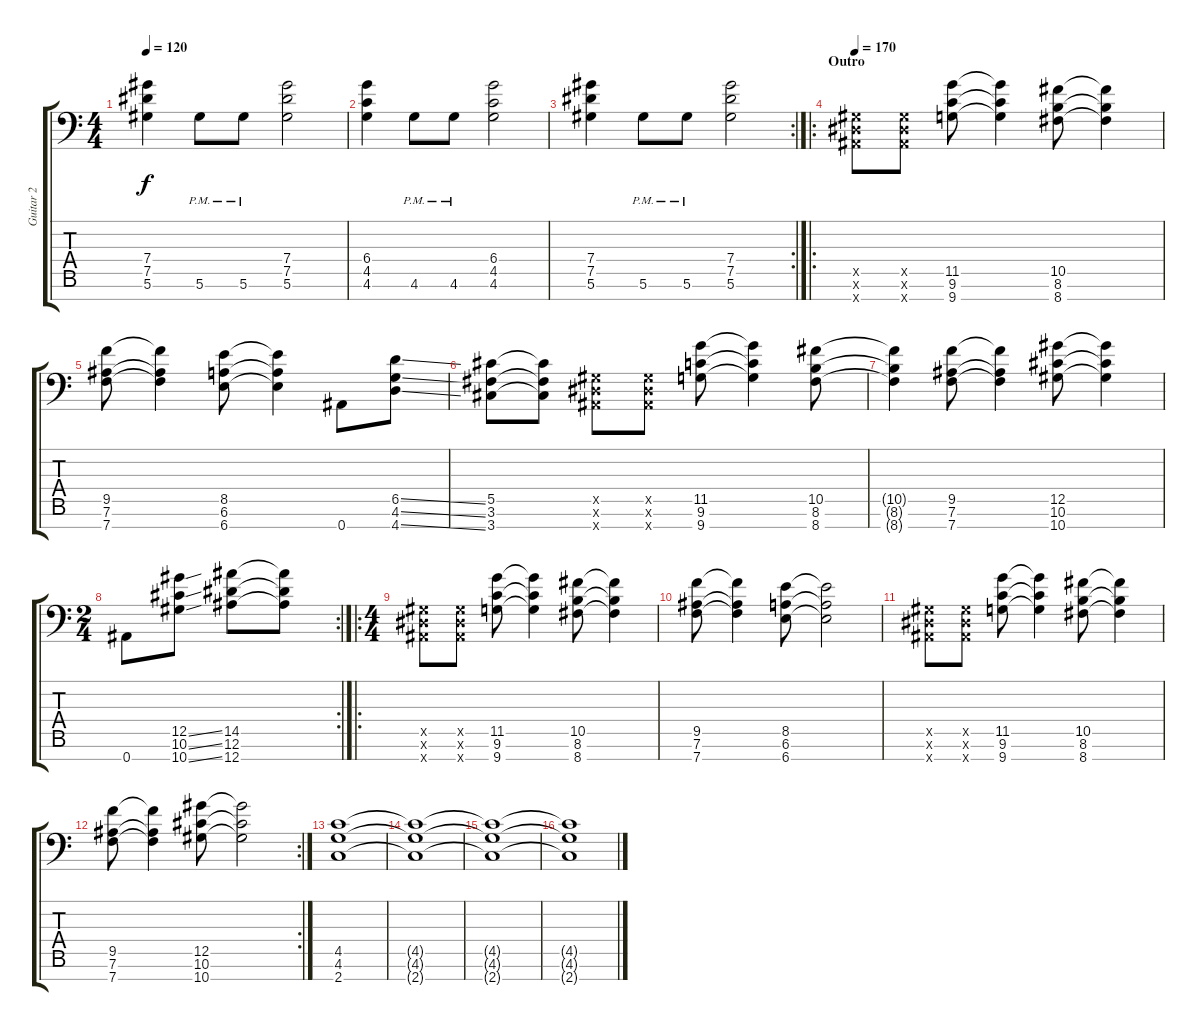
\track ("Guitar 2" "Guitar 2") {instrument distortionguitar}
\staff {score tabs}
\tuning (Eb4 Bb3 Gb3 Db3 Ab2 Eb2 Bb1) {hide}
\ts (4 4)
\tempo 120
\clef f4
\ks c
(7.4 7.5 5.6).4{dy f} 5.6{pm}.8 5.6{pm}.8 (7.4 7.5 5.6).2 |
(6.4 4.5 4.6).4 4.6{pm}.8 4.6{pm}.8 (6.4 4.5 4.6).2 |
\rc 2
(7.4 7.5 5.6).4 5.6{pm}.8 5.6{pm}.8 (7.4 7.5 5.6).2 |
\ro
\section ("" "Outro")
\tempo 170
(0.5{x} 0.6{x} 0.7{x}).8 (0.5{x} 0.6{x} 0.7{x}).8 (11.5 9.6 9.7).8 (11.5{t} 9.6{t} 9.7{t}).4 (10.5 8.6 8.7).8 (10.5{t} 8.6{t} 8.7{t}).4 |
(9.5 7.6 7.7).8 (9.5{t} 7.6{t} 7.7{t}).4 (8.5 6.6 6.7).8 (8.5{t} 6.6{t} 6.7{t}).4 0.7.8 (6.5{ss} 4.6{ss} 4.7{ss}).8 |
(5.5 3.6 3.7).8 (5.5{t} 3.6{t} 3.7{t}).8 (0.5{x} 0.6{x} 0.7{x}).8 (0.5{x} 0.6{x} 0.7{x}).8 (11.5 9.6 9.7).8 (11.5{t} 9.6{t} 9.7{t}).4 (10.5 8.6 8.7).8 |
(10.5{t} 8.6{t} 8.7{t}).4 (9.5 7.6 7.7).8 (9.5{t} 7.6{t} 7.7{t}).4 (12.5 10.6 10.7).8 (12.5{t} 10.6{t} 10.7{t}).4 |
\rc 2
\ts (2 4)
0.7.8 (12.5{ss} 10.6{ss} 10.7{ss}).8 (14.5 12.6 12.7).8 (14.5{t} 12.6{t} 12.7{t}).8 |
\ro
\ts (4 4)
(0.5{x} 0.6{x} 0.7{x}).8 (0.5{x} 0.6{x} 0.7{x}).8 (11.5 9.6 9.7).8 (11.5{t} 9.6{t} 9.7{t}).4 (10.5 8.6 8.7).8 (10.5{t} 8.6{t} 8.7{t}).4 |
(9.5 7.6 7.7).8 (9.5{t} 7.6{t} 7.7{t}).4 (8.5 6.6 6.7).8 (8.5{t} 6.6{t} 6.7{t}).2 |
(0.5{x} 0.6{x} 0.7{x}).8 (0.5{x} 0.6{x} 0.7{x}).8 (11.5 9.6 9.7).8 (11.5{t} 9.6{t} 9.7{t}).4 (10.5 8.6 8.7).8 (10.5{t} 8.6{t} 8.7{t}).4 |
\rc 2
(9.5 7.6 7.7).8 (9.5{t} 7.6{t} 7.7{t}).4 (12.5 10.6 10.7).8 (12.5{t} 10.6{t} 10.7{t}).2 |
(4.5 4.6 2.7).1 |
(4.5{t} 4.6{t} 2.7{t}).1 |
(4.5{t} 4.6{t} 2.7{t}).1 |
(4.5{t} 4.6{t} 2.7{t}).1{volume 0}
